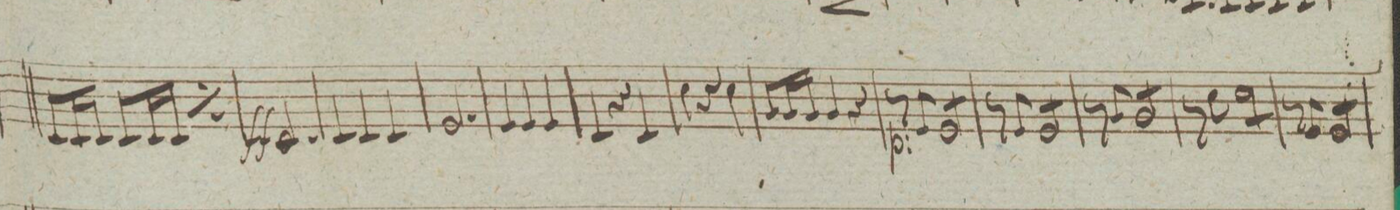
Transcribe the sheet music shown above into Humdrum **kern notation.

**kern	**dynam
*I"Corno 2do in C:	*
*clefG2	*
*k[]	*
*M3/4	*
8c/L	.
16c/L	.
16c/JJ	.
8c/L	.
16c/L	.
16c/JJ	.
*rep	*
8c/L	.
16c/L	.
16c/JJ	.
*Xrep	*
=68	=68
2.c/	ff
=69	=69
4c/	.
4c/	.
4c/	.
=70	=70
2.e/	.
=71	=71
4e/	.
4e/	.
4e/	.
=72	=72
4c/	.
4r	.
4c/	.
=73	=73
4cc\	.
4rg	.
4cc\	.
=74	=74
8g/L	.
16g/L	.
16g/JJ	.
4g/	.
4r	.
=75	=75
8r	.
8e/	p
*tremolo	*
8e/L	.
8e/	.
8e/	.
8e/J	.
=76	=76
8r	.
8e/	.
8e/L	.
8e/	.
8e/	.
8e/J	.
=77	=77
8r	.
8g/	.
8g/L	.
8g/	.
8g/	.
8g/J	.
=78	=78
8r	.
8cc\	.
8cc\L	.
8cc\	.
8cc\	.
8cc\J	.
=79	=79
8r	.
8e/	.
8e/L	.
8e/	.
8e/	.
8e/J	.
=80	=80
*-	*-
